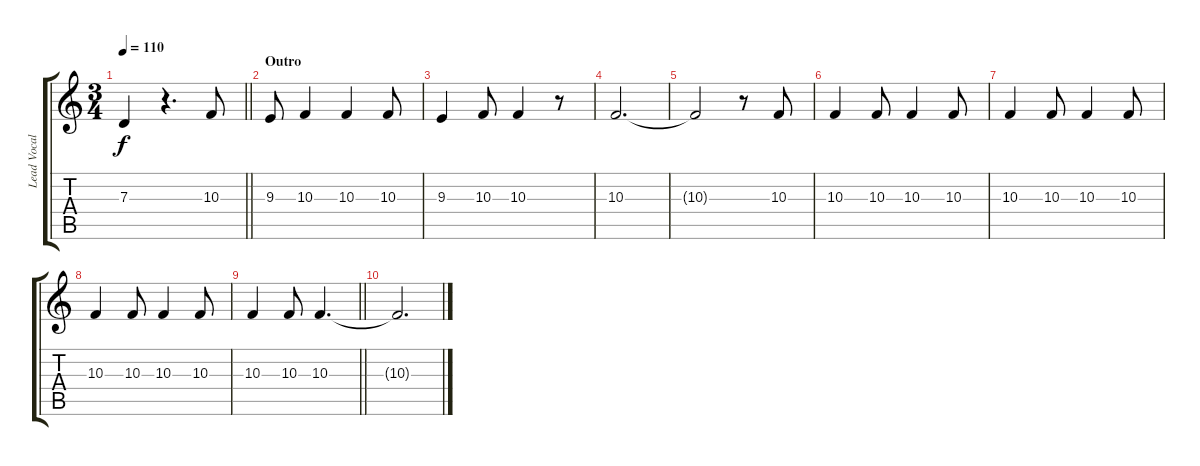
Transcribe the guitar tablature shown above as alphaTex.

\track ("Lead Vocals" "Lead Vocal") {instrument altosax}
\staff {score tabs}
\tuning (E4 B3 G3 D3 A2 E2) {hide}
\ts (3 4)
\tempo 110
\clef g2
\barLineRight lightlight
\ks c
7.3{t}.4{dy f} r.4{d} 10.3.8 |
\section ("" "Outro")
9.3.8 10.3.4 10.3.4 10.3.8 |
9.3.4 10.3.8 10.3.4 r.8 |
10.3.2{d} |
10.3{t}.2 r.8 10.3.8 |
10.3.4 10.3.8 10.3.4 10.3.8 |
10.3.4 10.3.8 10.3.4 10.3.8 |
10.3.4 10.3.8 10.3.4 10.3.8 |
\barLineRight lightlight
10.3.4 10.3.8 10.3.4{d} |
10.3{t}.2{d}
